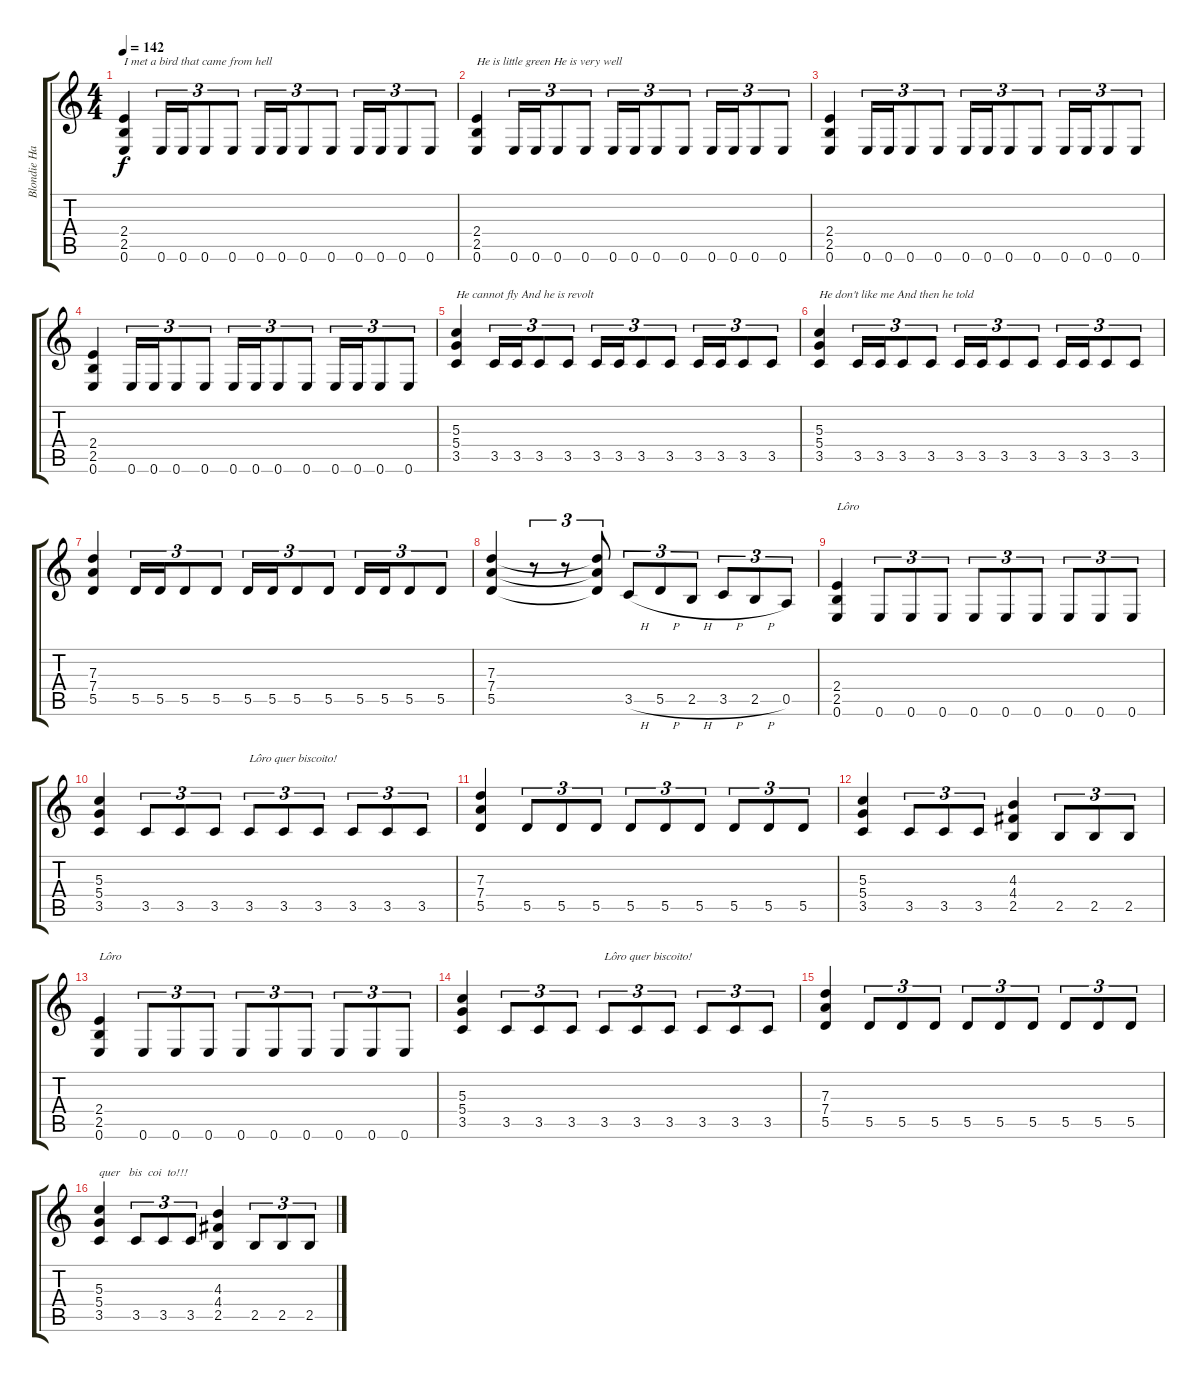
\track ("Blondie Hammet" "Blondie Ha") {instrument distortionguitar}
\staff {score tabs}
\tuning (E4 B3 G3 D3 A2 E2) {hide}
\ts (4 4)
\tempo 142
\clef g2
\ks c
(2.4 2.5 0.6).4{txt "I met a bird that came from hell" dy f} 0.6.16{tu (3 2)} 0.6.16{tu (3 2)} 0.6.8{tu (3 2)} 0.6.8{tu (3 2)} 0.6.16{tu (3 2)} 0.6.16{tu (3 2)} 0.6.8{tu (3 2)} 0.6.8{tu (3 2)} 0.6.16{tu (3 2)} 0.6.16{tu (3 2)} 0.6.8{tu (3 2)} 0.6.8{tu (3 2)} |
(2.4 2.5 0.6).4{txt "He is little green He is very well"} 0.6.16{tu (3 2)} 0.6.16{tu (3 2)} 0.6.8{tu (3 2)} 0.6.8{tu (3 2)} 0.6.16{tu (3 2)} 0.6.16{tu (3 2)} 0.6.8{tu (3 2)} 0.6.8{tu (3 2)} 0.6.16{tu (3 2)} 0.6.16{tu (3 2)} 0.6.8{tu (3 2)} 0.6.8{tu (3 2)} |
(2.4 2.5 0.6).4 0.6.16{tu (3 2)} 0.6.16{tu (3 2)} 0.6.8{tu (3 2)} 0.6.8{tu (3 2)} 0.6.16{tu (3 2)} 0.6.16{tu (3 2)} 0.6.8{tu (3 2)} 0.6.8{tu (3 2)} 0.6.16{tu (3 2)} 0.6.16{tu (3 2)} 0.6.8{tu (3 2)} 0.6.8{tu (3 2)} |
(2.4 2.5 0.6).4 0.6.16{tu (3 2)} 0.6.16{tu (3 2)} 0.6.8{tu (3 2)} 0.6.8{tu (3 2)} 0.6.16{tu (3 2)} 0.6.16{tu (3 2)} 0.6.8{tu (3 2)} 0.6.8{tu (3 2)} 0.6.16{tu (3 2)} 0.6.16{tu (3 2)} 0.6.8{tu (3 2)} 0.6.8{tu (3 2)} |
(5.3 5.4 3.5).4{txt "He cannot fly And he is revolt"} 3.5.16{tu (3 2)} 3.5.16{tu (3 2)} 3.5.8{tu (3 2)} 3.5.8{tu (3 2)} 3.5.16{tu (3 2)} 3.5.16{tu (3 2)} 3.5.8{tu (3 2)} 3.5.8{tu (3 2)} 3.5.16{tu (3 2)} 3.5.16{tu (3 2)} 3.5.8{tu (3 2)} 3.5.8{tu (3 2)} |
(5.3 5.4 3.5).4{txt "He don't like me And then he told"} 3.5.16{tu (3 2)} 3.5.16{tu (3 2)} 3.5.8{tu (3 2)} 3.5.8{tu (3 2)} 3.5.16{tu (3 2)} 3.5.16{tu (3 2)} 3.5.8{tu (3 2)} 3.5.8{tu (3 2)} 3.5.16{tu (3 2)} 3.5.16{tu (3 2)} 3.5.8{tu (3 2)} 3.5.8{tu (3 2)} |
(7.3 7.4 5.5).4 5.5.16{tu (3 2)} 5.5.16{tu (3 2)} 5.5.8{tu (3 2)} 5.5.8{tu (3 2)} 5.5.16{tu (3 2)} 5.5.16{tu (3 2)} 5.5.8{tu (3 2)} 5.5.8{tu (3 2)} 5.5.16{tu (3 2)} 5.5.16{tu (3 2)} 5.5.8{tu (3 2)} 5.5.8{tu (3 2)} |
(7.3 7.4 5.5).4 r.8{tu (3 2)} r.8{tu (3 2)} (7.3{t} 7.4{t} 5.5{t}).8{tu (3 2)} 3.5{h}.8{tu (3 2)} 5.5{h}.8{tu (3 2)} 2.5{h}.8{tu (3 2)} 3.5{h}.8{tu (3 2)} 2.5{h}.8{tu (3 2)} 0.5.8{tu (3 2)} |
(2.4 2.5 0.6).4{txt "Lôro"} 0.6.8{tu (3 2)} 0.6.8{tu (3 2)} 0.6.8{tu (3 2)} 0.6.8{tu (3 2)} 0.6.8{tu (3 2)} 0.6.8{tu (3 2)} 0.6.8{tu (3 2)} 0.6.8{tu (3 2)} 0.6.8{tu (3 2)} |
(5.3 5.4 3.5).4 3.5.8{tu (3 2)} 3.5.8{tu (3 2)} 3.5.8{tu (3 2)} 3.5.8{tu (3 2) txt "Lôro quer biscoito!"} 3.5.8{tu (3 2)} 3.5.8{tu (3 2)} 3.5.8{tu (3 2)} 3.5.8{tu (3 2)} 3.5.8{tu (3 2)} |
(7.3 7.4 5.5).4 5.5.8{tu (3 2)} 5.5.8{tu (3 2)} 5.5.8{tu (3 2)} 5.5.8{tu (3 2)} 5.5.8{tu (3 2)} 5.5.8{tu (3 2)} 5.5.8{tu (3 2)} 5.5.8{tu (3 2)} 5.5.8{tu (3 2)} |
(5.3 5.4 3.5).4 3.5.8{tu (3 2)} 3.5.8{tu (3 2)} 3.5.8{tu (3 2)} (4.3 4.4 2.5).4 2.5.8{tu (3 2)} 2.5.8{tu (3 2)} 2.5.8{tu (3 2)} |
(2.4 2.5 0.6).4{txt "Lôro"} 0.6.8{tu (3 2)} 0.6.8{tu (3 2)} 0.6.8{tu (3 2)} 0.6.8{tu (3 2)} 0.6.8{tu (3 2)} 0.6.8{tu (3 2)} 0.6.8{tu (3 2)} 0.6.8{tu (3 2)} 0.6.8{tu (3 2)} |
(5.3 5.4 3.5).4 3.5.8{tu (3 2)} 3.5.8{tu (3 2)} 3.5.8{tu (3 2)} 3.5.8{tu (3 2) txt "Lôro quer biscoito!"} 3.5.8{tu (3 2)} 3.5.8{tu (3 2)} 3.5.8{tu (3 2)} 3.5.8{tu (3 2)} 3.5.8{tu (3 2)} |
(7.3 7.4 5.5).4 5.5.8{tu (3 2)} 5.5.8{tu (3 2)} 5.5.8{tu (3 2)} 5.5.8{tu (3 2)} 5.5.8{tu (3 2)} 5.5.8{tu (3 2)} 5.5.8{tu (3 2)} 5.5.8{tu (3 2)} 5.5.8{tu (3 2)} |
(5.3 5.4 3.5).4{txt "quer   bis  coi  to!!!"} 3.5.8{tu (3 2)} 3.5.8{tu (3 2)} 3.5.8{tu (3 2)} (4.3 4.4 2.5).4 2.5.8{tu (3 2)} 2.5.8{tu (3 2)} 2.5.8{tu (3 2)}
